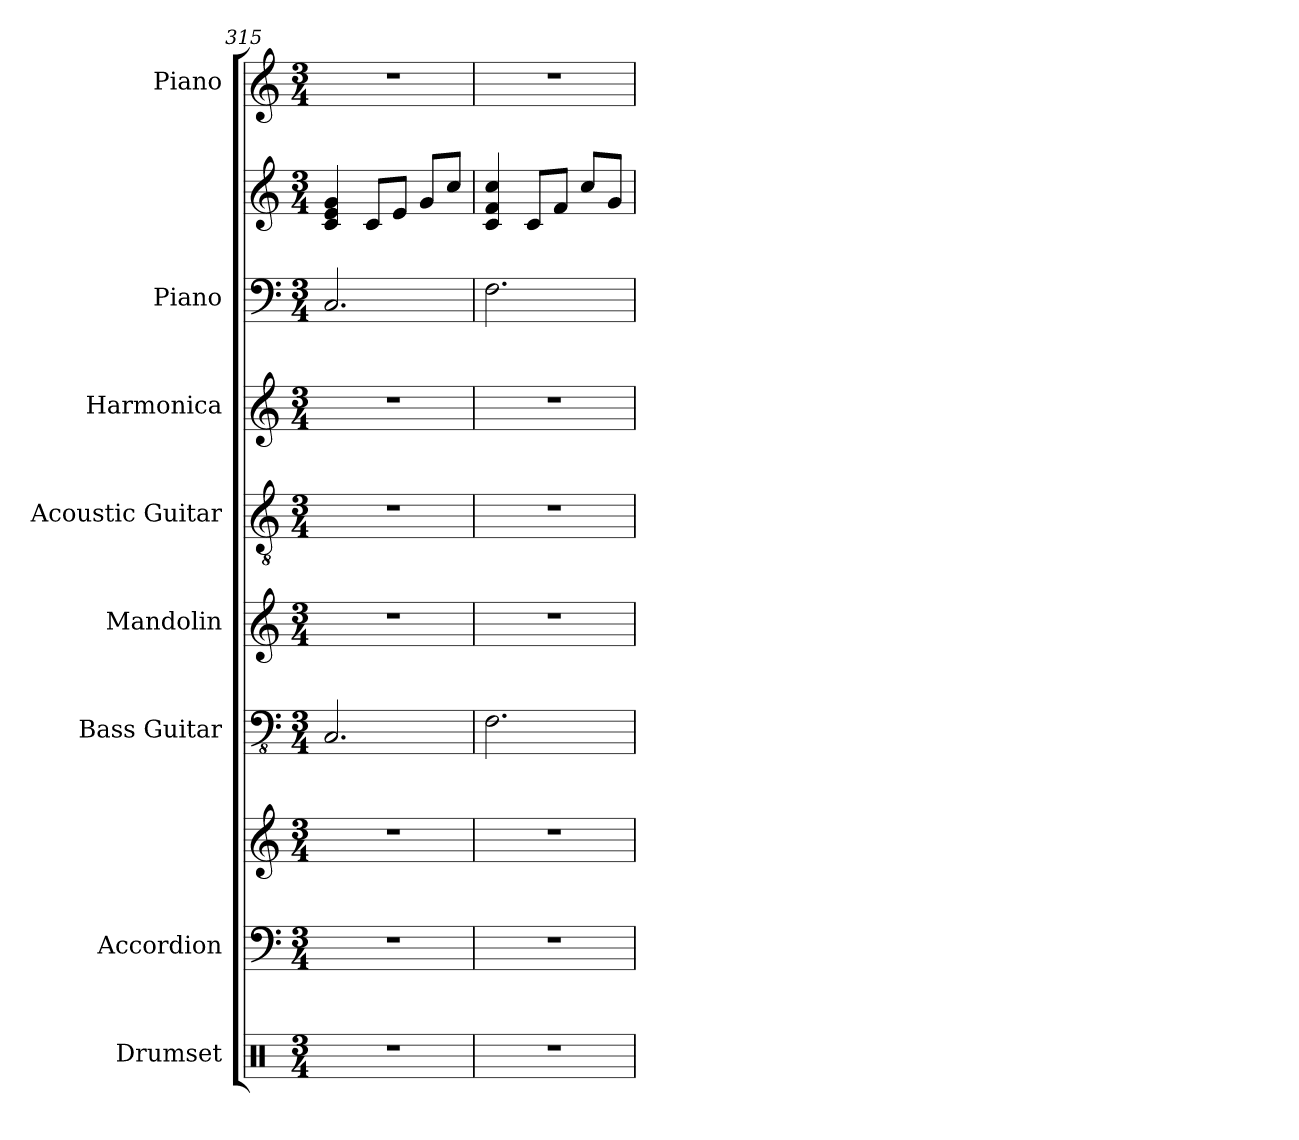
**kern	**kern	**kern	**kern	**kern	**kern	**kern	**kern	**kern	**kern
*part8	*part7	*part7	*part6	*part5	*part4	*part3	*part2	*part2	*part1
*staff10	*staff9	*staff8	*staff7	*staff6	*staff5	*staff4	*staff3	*staff2	*staff1
*I"Drumset	*I"Accordion	*	*I"Bass Guitar	*I"Mandolin	*I"Acoustic Guitar	*I"Harmonica	*I"Piano	*	*I"Piano
*I'Drs.	*I'Acc.	*	*I'B. Guit.	*I'Mdn.	*I'Guit.	*I'Harm.	*I'Pno.	*	*I'Pno.
*clefX	*clefF4	*clefG2	*clefFv4	*clefG2	*clefGv2	*clefG2	*clefF4	*clefG2	*clefG2
*k[]	*k[]	*k[]	*k[]	*k[]	*k[]	*k[]	*k[]	*k[]	*k[]
*M3/4	*M3/4	*M3/4	*M3/4	*M3/4	*M3/4	*M3/4	*M3/4	*M3/4	*M3/4
=315	=315	=315	=315	=315	=315	=315	=315	=315	=315
2.r	2.r	2.r	2.CC/	2.r	2.r	2.r	2.C/	4c/ 4e/ 4g/	2.r
.	.	.	.	.	.	.	.	8c/L	.
.	.	.	.	.	.	.	.	8e/J	.
.	.	.	.	.	.	.	.	8g/L	.
.	.	.	.	.	.	.	.	8cc/J	.
!!LO:PB:g=z
=316	=316	=316	=316	=316	=316	=316	=316	=316	=316
*	*	*	*	*	*	*	*	*	*MM156
2.r	2.r	2.r	2.FF\	2.r	2.r	2.r	2.F\	4c/ 4f/ 4cc/	2.r
.	.	.	.	.	.	.	.	8c/L	.
.	.	.	.	.	.	.	.	8f/J	.
.	.	.	.	.	.	.	.	8cc/L	.
.	.	.	.	.	.	.	.	8g/J	.
=	=	=	=	=	=	=	=	=	=
*-	*-	*-	*-	*-	*-	*-	*-	*-	*-
